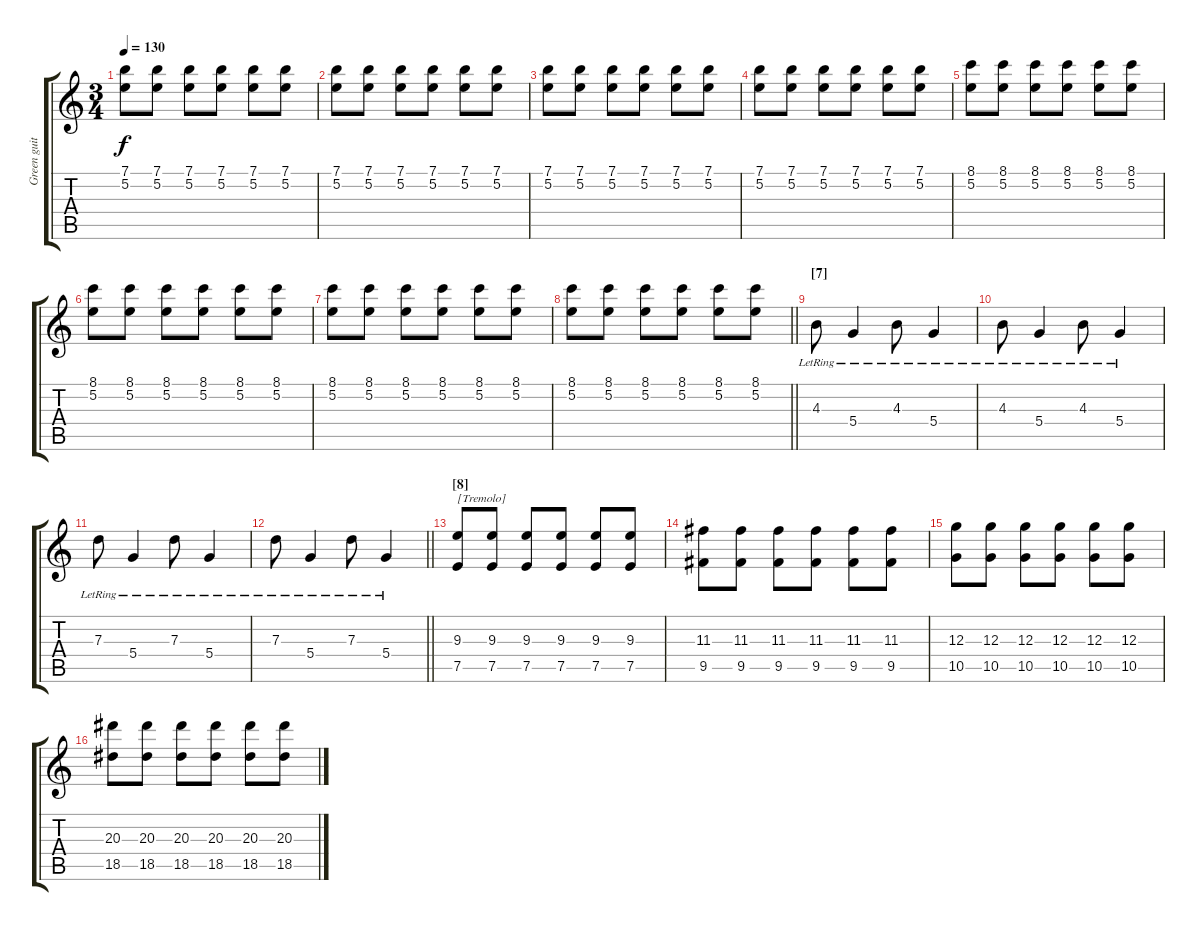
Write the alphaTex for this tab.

\track ("Green guitar" "Green guit") {instrument overdrivenguitar}
\staff {score tabs}
\tuning (E4 B3 G3 D3 A2 E2) {hide}
\ts (3 4)
\section ("" "")
\tempo 130
\clef g2
\ks c
(7.1 5.2).8{dy f volume 9} (7.1 5.2).8 (7.1 5.2).8 (7.1 5.2).8 (7.1 5.2).8 (7.1 5.2).8 |
(7.1 5.2).8 (7.1 5.2).8 (7.1 5.2).8 (7.1 5.2).8 (7.1 5.2).8 (7.1 5.2).8 |
(7.1 5.2).8 (7.1 5.2).8 (7.1 5.2).8 (7.1 5.2).8 (7.1 5.2).8 (7.1 5.2).8 |
(7.1 5.2).8 (7.1 5.2).8 (7.1 5.2).8 (7.1 5.2).8 (7.1 5.2).8 (7.1 5.2).8 |
(8.1 5.2).8 (8.1 5.2).8 (8.1 5.2).8 (8.1 5.2).8 (8.1 5.2).8 (8.1 5.2).8 |
(8.1 5.2).8 (8.1 5.2).8 (8.1 5.2).8 (8.1 5.2).8 (8.1 5.2).8 (8.1 5.2).8 |
(8.1 5.2).8 (8.1 5.2).8 (8.1 5.2).8 (8.1 5.2).8 (8.1 5.2).8 (8.1 5.2).8 |
\barLineRight lightlight
(8.1 5.2).8 (8.1 5.2).8 (8.1 5.2).8 (8.1 5.2).8 (8.1 5.2).8 (8.1 5.2).8 |
\section ("" "[7]")
4.3{lr}.8 5.4{lr}.4 4.3{lr}.8 5.4{lr}.4 |
4.3{lr}.8 5.4{lr}.4 4.3{lr}.8 5.4{lr}.4 |
7.3{lr}.8 5.4{lr}.4 7.3{lr}.8 5.4{lr}.4 |
\barLineRight lightlight
7.3{lr}.8 5.4{lr}.4 7.3{lr}.8 5.4{lr}.4 |
\section ("" "[8]")
(9.3 7.5).8{txt "[Tremolo]" volume 11 balance 1} (9.3 7.5).8 (9.3 7.5).8 (9.3 7.5).8 (9.3 7.5).8 (9.3 7.5).8 |
(11.3 9.5).8 (11.3 9.5).8 (11.3 9.5).8 (11.3 9.5).8 (11.3 9.5).8 (11.3 9.5).8 |
(12.3 10.5).8 (12.3 10.5).8 (12.3 10.5).8 (12.3 10.5).8 (12.3 10.5).8 (12.3 10.5).8 |
(20.3 18.5).8 (20.3 18.5).8 (20.3 18.5).8 (20.3 18.5).8 (20.3 18.5).8 (20.3 18.5).8
